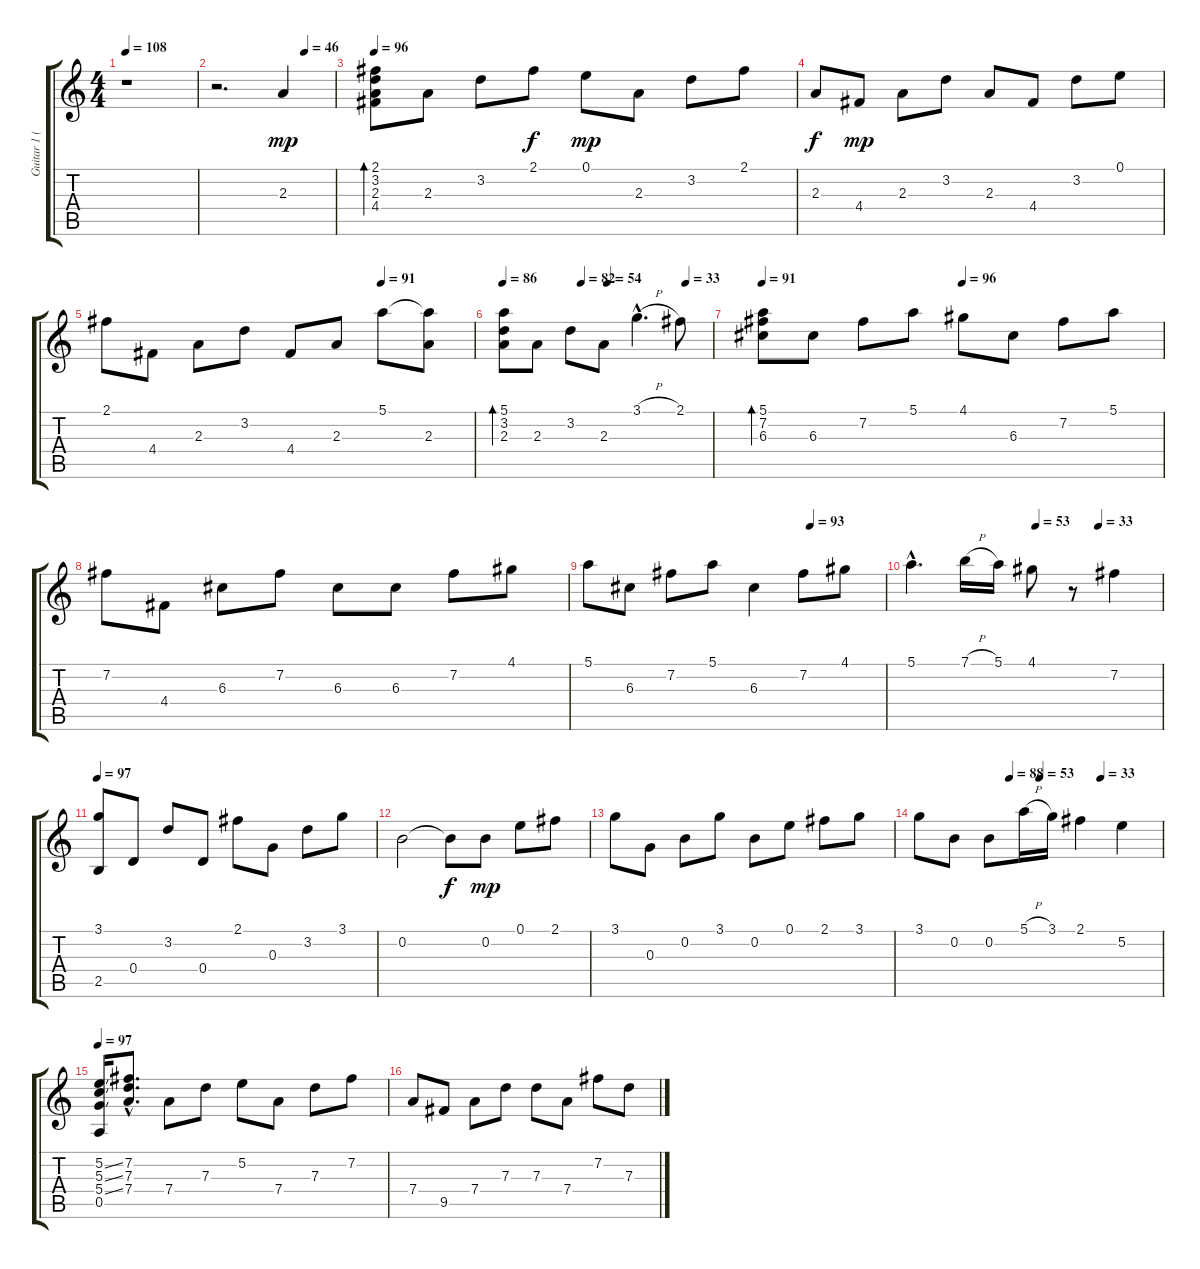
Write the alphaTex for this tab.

\track ("Guitar 1 (Melody)" "Guitar 1 (") {instrument acousticguitarnylon}
\staff {score tabs}
\tuning (E4 B3 G3 D3 A2 E2) {hide}
\ts (4 4)
\tempo 108
\clef g2
\ks c
r.1{dy mp instrument acousticguitarnylon} |
\tempo (46 0.75)
r.2{d} 2.3.4 |
\tempo 96
(2.1 3.2 2.3 4.4).8{bd 480} 2.3.8 3.2.8 2.1.8{dy f} 0.1.8{dy mp} 2.3.8 3.2.8 2.1.8 |
2.3.8{dy f} 4.4.8{dy mp} 2.3.8 3.2.8 2.3.8 4.4.8 3.2.8 0.1.8 |
\tempo (91 0.75)
2.1.8 4.4.8 2.3.8 3.2.8 4.4.8 2.3.8 5.1.8 (5.1{t} 2.3).8 |
\tempo 86
\tempo (82 0.375)
\tempo (54 0.5)
\tempo (33 0.875)
(5.1 3.2 2.3).8{bd 480} 2.3.8 3.2.8 2.3.8 3.1{h hac}.4{d} 2.1.8 |
\tempo 91
\tempo (96 0.5)
(5.1 7.2 6.3).8{bd 480} 6.3.8 7.2.8 5.1.8 4.1.8 6.3.8 7.2.8 5.1.8 |
7.2.8 4.4.8 6.3.8 7.2.8 6.3.8 6.3.8 7.2.8 4.1.8 |
\tempo (93 0.75)
5.1.8 6.3.8 7.2.8 5.1.8 6.3.4 7.2.8 4.1.8 |
\tempo (53 0.5)
\tempo (33 0.75)
5.1{hac}.4{d} 7.1{h}.16 5.1.16 4.1.8 r.8 7.2.4 |
\tempo 97
(3.1 2.5).8 0.4.8 3.2.8 0.4.8 2.1.8 0.3.8 3.2.8 3.1.8 |
0.2.2 0.2{t}.8{dy f} 0.2.8{dy mp} 0.1.8 2.1.8 |
3.1.8 0.3.8 0.2.8 3.1.8 0.2.8 0.1.8 2.1.8 3.1.8 |
\tempo (88 0.375)
\tempo (53 0.5)
\tempo (33 0.75)
3.1.8 0.2.8 0.2.8 5.1{h}.16 3.1.16 2.1.4 5.2.4 |
\tempo 97
(5.2{ss} 5.3{ss} 5.4{ss} 0.5).16 (7.2{hac} 7.3{hac} 7.4{hac}).8{d} 7.4.8 7.3.8 5.2.8 7.4.8 7.3.8 7.2.8 |
7.4.8 9.5.8 7.4.8 7.3.8 7.3.8 7.4.8 7.2.8 7.3.8
